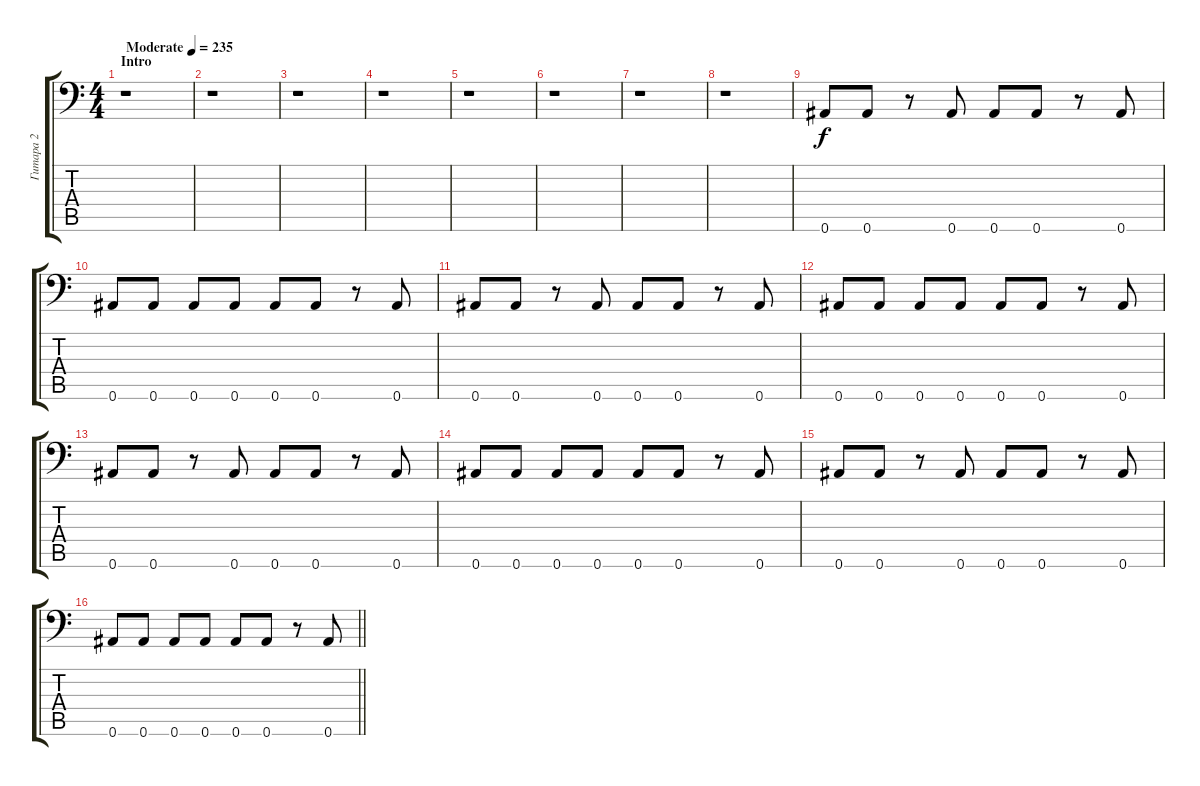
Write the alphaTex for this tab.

\track ("Гитара 2" "Гитара 2") {instrument distortionguitar}
\staff {score tabs}
\tuning (C4 G3 Eb3 Bb2 F2 Bb1) {hide}
\ts (4 4)
\section ("" "Intro")
\tempo (235 "Moderate")
\clef f4
\ks c
r.1{dy f instrument distortionguitar} |
r.1 |
r.1 |
r.1 |
r.1 |
r.1 |
r.1 |
r.1 |
0.6.8 0.6.8 r.8 0.6.8 0.6.8 0.6.8 r.8 0.6.8 |
0.6.8 0.6.8 0.6.8 0.6.8 0.6.8 0.6.8 r.8 0.6.8 |
0.6.8 0.6.8 r.8 0.6.8 0.6.8 0.6.8 r.8 0.6.8 |
0.6.8 0.6.8 0.6.8 0.6.8 0.6.8 0.6.8 r.8 0.6.8 |
0.6.8 0.6.8 r.8 0.6.8 0.6.8 0.6.8 r.8 0.6.8 |
0.6.8 0.6.8 0.6.8 0.6.8 0.6.8 0.6.8 r.8 0.6.8 |
0.6.8 0.6.8 r.8 0.6.8 0.6.8 0.6.8 r.8 0.6.8 |
\barLineRight lightlight
0.6.8 0.6.8 0.6.8 0.6.8 0.6.8 0.6.8 r.8 0.6.8
